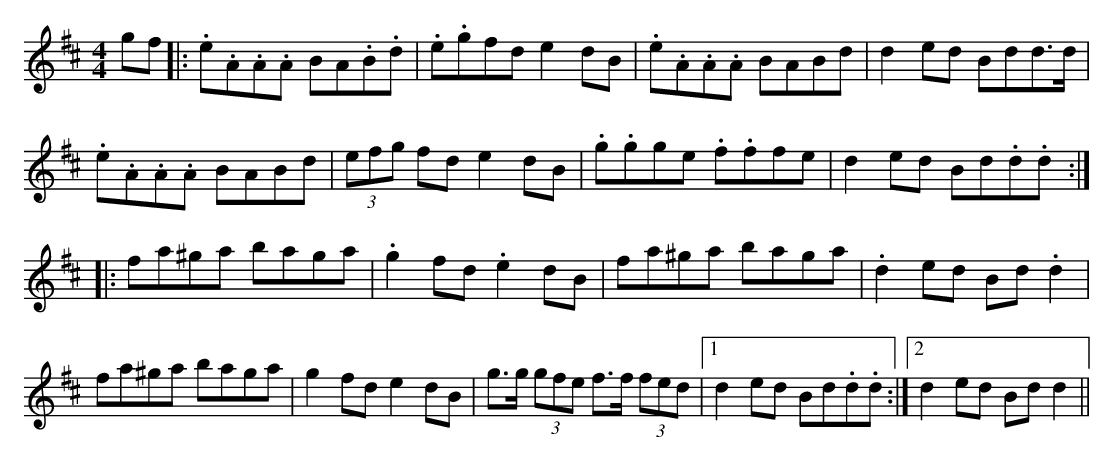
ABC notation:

X:1
M:4/4
K:Amix
gf|:.e.A.A.A BA.B.d|.e.gfd e2dB|.e.A.A.A BABd|d2ed Bdd>d|
.e.A.A.A BABd|(3efg fd e2dB|.g.gge .f.ffe|d2ed Bd.d.d:|
|:fa^ga baga|.g2fd .e2dB|fa^ga baga|.d2ed Bd.d2|
fa^ga baga|g2fd e2dB|g>g (3gfe f>f (3fed|1 d2ed Bd.d.d:|2 d2ed Bdd2||
